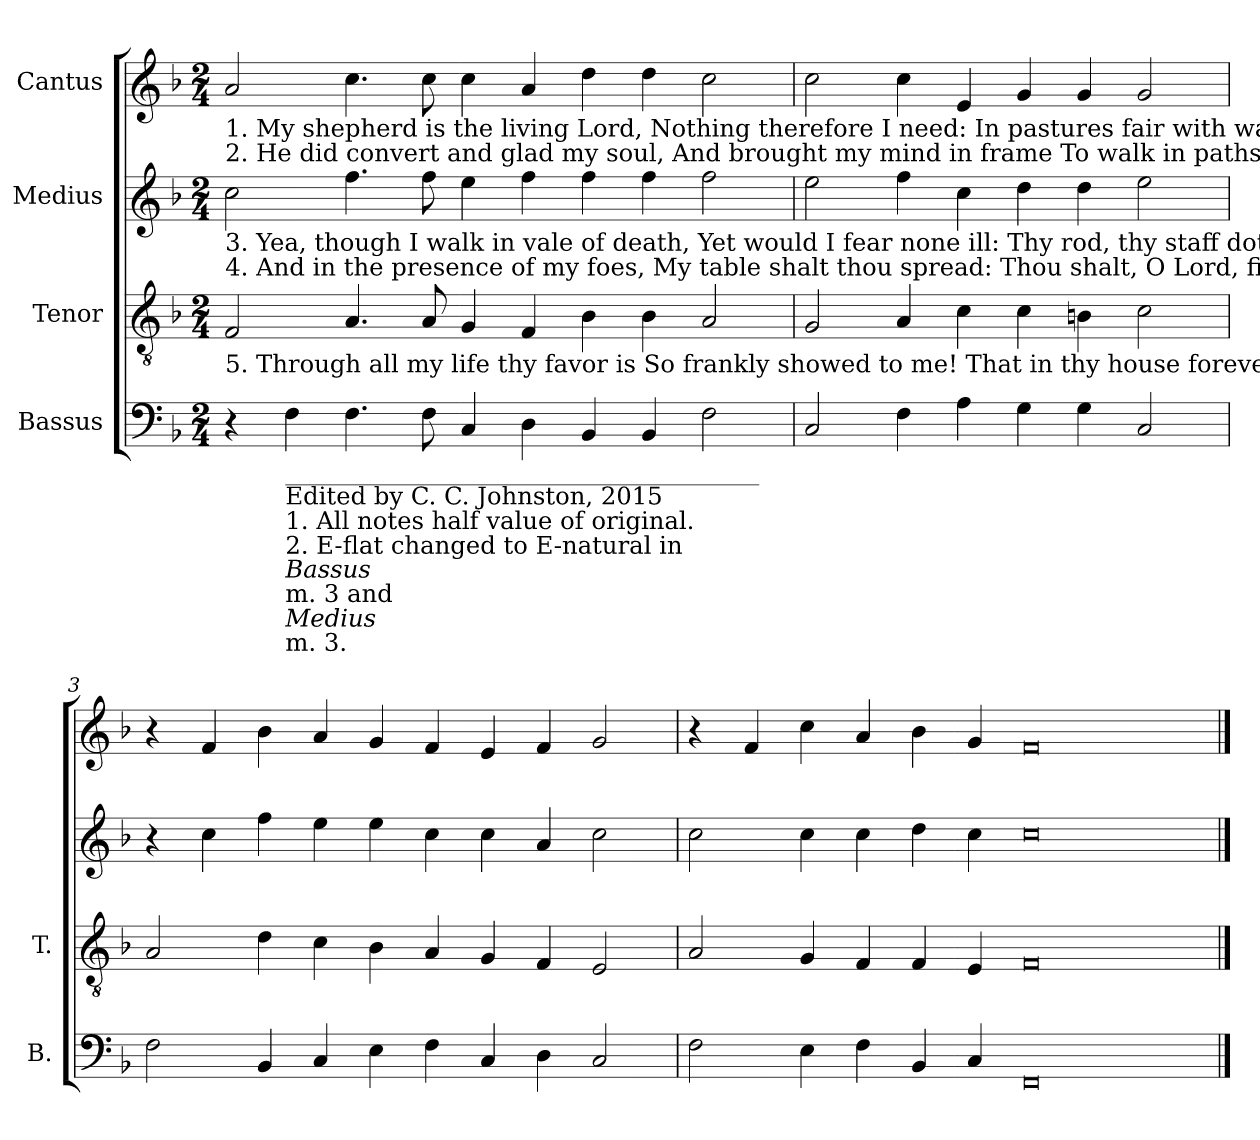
**kern	**kern	**kern	**kern
*part4	*part3	*part2	*part1
*staff4	*staff3	*staff2	*staff1
*I"Bassus	*I"Tenor	*I"Medius	*I"Cantus
*I'B.	*I'T.	*	*
*clefF4	*clefGv2	*clefG2	*clefG2
*k[b-]	*k[b-]	*k[b-]	*k[b-]
*M2/4	*M2/4	*M2/4	*M2/4
=1	=1	=1	=1
!	!	!	!LO:TX:b:t=1. My shepherd is the living Lord,  Nothing therefore I need&colon;    In pastures fair with waters calm,   He set me for to feed.
!	!	!	!LO:TX:b:t=2. He did convert and glad my soul,  And brought my mind in frame  To walk in paths of righteousness,  For His most holy name.
!	!	!LO:TX:b:t=3. Yea, though I walk in vale of death,  Yet would I fear none ill&colon;   Thy rod, thy staff doth comfort me,  And thou art with me still.	!
!	!	!LO:TX:b:t=4. And in the presence of my foes,   My table shalt thou spread&colon;  Thou shalt, O Lord, fill full my cup, And eke anoint my head.	!
!	!LO:TX:b:t=5. Through all my life thy favor is   So frankly showed to me!  That in thy house forever more  My dwelling place shall be.	!	!
4r	2F/	2cc\	2a/
!LO:TX:b:t=_______________________________________	!	!	!
!LO:TX:b:t=Edited by C. C. Johnston, 2015	!	!	!
!LO:TX:b:t=1. All notes half value of original.	!	!	!
!LO:TX:b:t=2. E-flat changed to E-natural in	!	!	!
!LO:TX:b:i:t=Bassus	!	!	!
!LO:TX:b:t=m. 3 and	!	!	!
!LO:TX:b:i:t=Medius	!	!	!
!LO:TX:b:t=m. 3.	!	!	!
4F\	.	.	.
4.F\	4.A/	4.ff\	4.cc\
8F\	8A/	8ff\	8cc\
4C/	4G/	4ee\	4cc\
4D\	4F/	4ff\	4a/
4BB-/	4B-\	4ff\	4dd\
4BB-/	4B-\	4ff\	4dd\
2F\	2A/	2ff\	2cc\
=2	=2	=2	=2
2C/	2G/	2ee\	2cc\
4F\	4A/	4ff\	4cc\
4A\	4c\	4cc\	4e/
4G\	4c\	4dd\	4g/
4G\	4Bn\	4dd\	4g/
2C/	2c\	2ee\	2g/
=3	=3	=3	=3
2F\	2A/	4r	4r
.	.	4cc\	4f/
4BB-/	4d\	4ff\	4b-\
4C/	4c\	4ee\	4a/
4E\	4B-\	4ee\	4g/
4F\	4A/	4cc\	4f/
4C/	4G/	4cc\	4e/
4D\	4F/	4a/	4f/
2C/	2E/	2cc\	2g/
=4	=4	=4	=4
2F\	2A/	2cc\	4r
.	.	.	4f/
4E\	4G/	4cc\	4cc\
4F\	4F/	4cc\	4a/
4BB-/	4F/	4dd\	4b-\
4C/	4E/	4cc\	4g/
0FF	0F	0cc	0f
==	==	==	==
*-	*-	*-	*-
